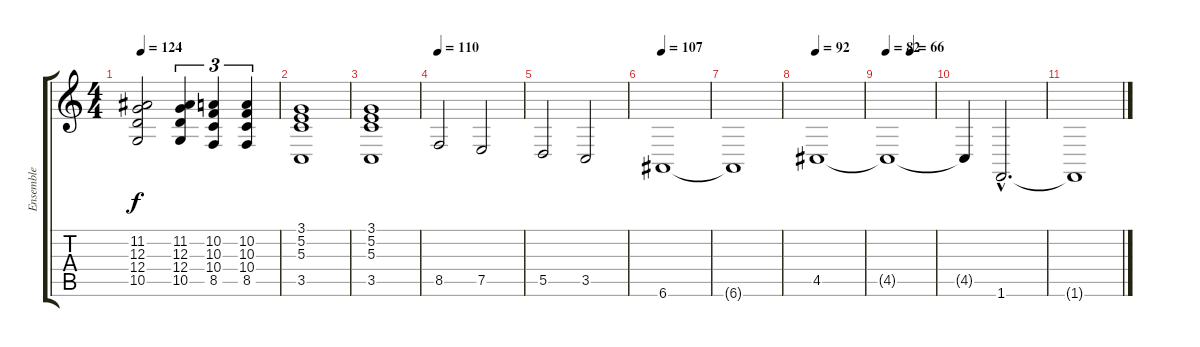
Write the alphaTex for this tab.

\track ("Ensemble" "Ensemble") {instrument stringensemble1}
\staff {score tabs}
\tuning (E4 B3 G3 D3 A2 E2) {hide}
\ts (4 4)
\tempo 124
\clef g2
\ks c
(11.2{t} 12.3{t} 12.4{t} 10.5{t}).2{dy f} (11.2 12.3 12.4 10.5).4{tu (3 2)} (10.2 10.3 10.4 8.5).4{tu (3 2)} (10.2 10.3 10.4 8.5).4{tu (3 2)} |
(3.1 5.2 5.3 3.5).1 |
(3.1 5.2 5.3 3.5).1 |
\tempo 110
8.5.2 7.5.2 |
5.5.2 3.5.2 |
\tempo 107
6.6.1 |
6.6{t}.1 |
\tempo 92
4.5.1 |
\tempo 82
\tempo (66 0.5)
4.5{t}.1 |
4.5{t}.4 1.6{hac}.2{d} |
1.6{t}.1
